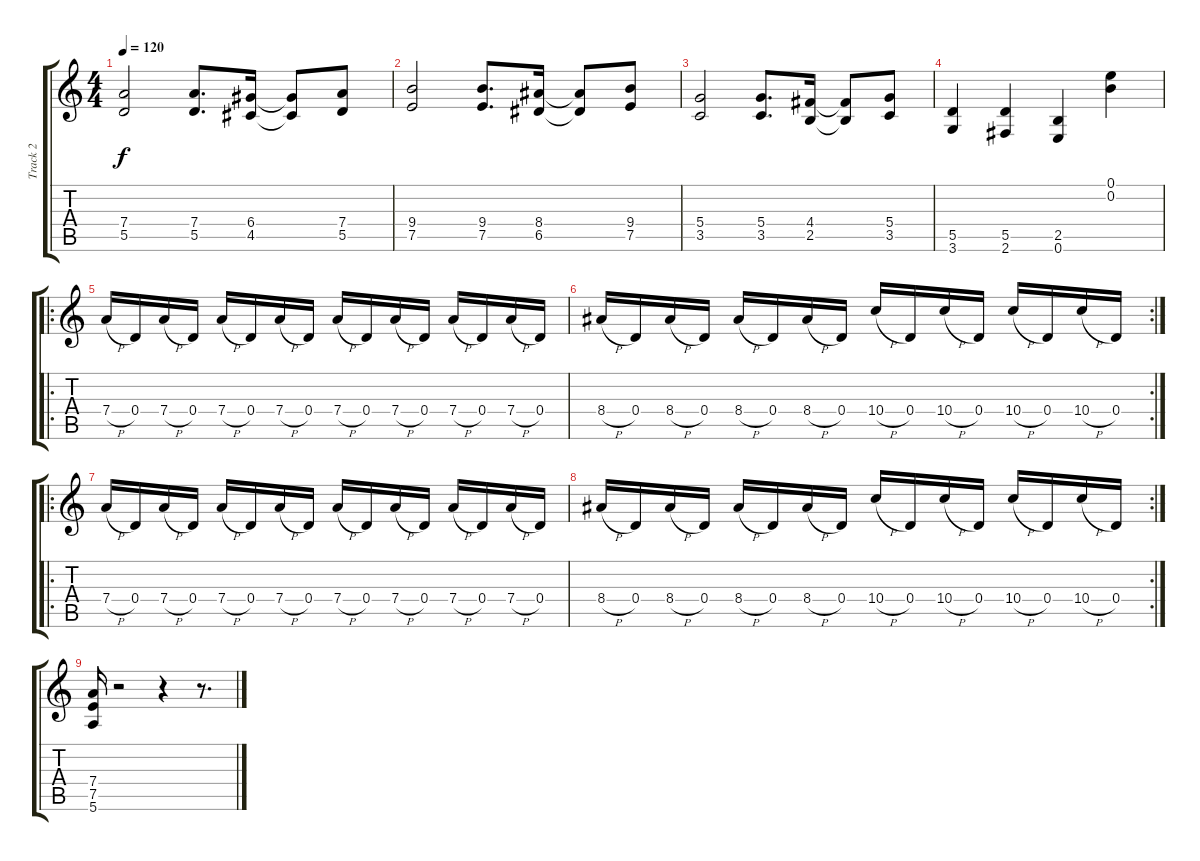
\track ("Track 2" "Track 2") {instrument distortionguitar}
\staff {score tabs}
\tuning (E4 B3 G3 D3 A2 E2) {hide}
\ts (4 4)
\tempo 120
\clef g2
\ks c
(7.4 5.5).2{dy f} (7.4 5.5).8{d} (6.4 4.5).16 (6.4{t} 4.5{t}).8 (7.4 5.5).8 |
(9.4 7.5).2 (9.4 7.5).8{d} (8.4 6.5).16 (8.4{t} 6.5{t}).8 (9.4 7.5).8 |
(5.4 3.5).2 (5.4 3.5).8{d} (4.4 2.5).16 (4.4{t} 2.5{t}).8 (5.4 3.5).8 |
(5.5 3.6).4 (5.5 2.6).4 (2.5 0.6).4 (0.1 0.2).4 |
\ro
7.4{h}.16 0.4.16 7.4{h}.16 0.4.16 7.4{h}.16 0.4.16 7.4{h}.16 0.4.16 7.4{h}.16 0.4.16 7.4{h}.16 0.4.16 7.4{h}.16 0.4.16 7.4{h}.16 0.4.16 |
\rc 2
8.4{h}.16 0.4.16 8.4{h}.16 0.4.16 8.4{h}.16 0.4.16 8.4{h}.16 0.4.16 10.4{h}.16 0.4.16 10.4{h}.16 0.4.16 10.4{h}.16 0.4.16 10.4{h}.16 0.4.16 |
\ro
7.4{h}.16 0.4.16 7.4{h}.16 0.4.16 7.4{h}.16 0.4.16 7.4{h}.16 0.4.16 7.4{h}.16 0.4.16 7.4{h}.16 0.4.16 7.4{h}.16 0.4.16 7.4{h}.16 0.4.16 |
\rc 2
8.4{h}.16 0.4.16 8.4{h}.16 0.4.16 8.4{h}.16 0.4.16 8.4{h}.16 0.4.16 10.4{h}.16 0.4.16 10.4{h}.16 0.4.16 10.4{h}.16 0.4.16 10.4{h}.16 0.4.16 |
(7.4 7.5 5.6).16 r.2 r.4 r.8{d}
